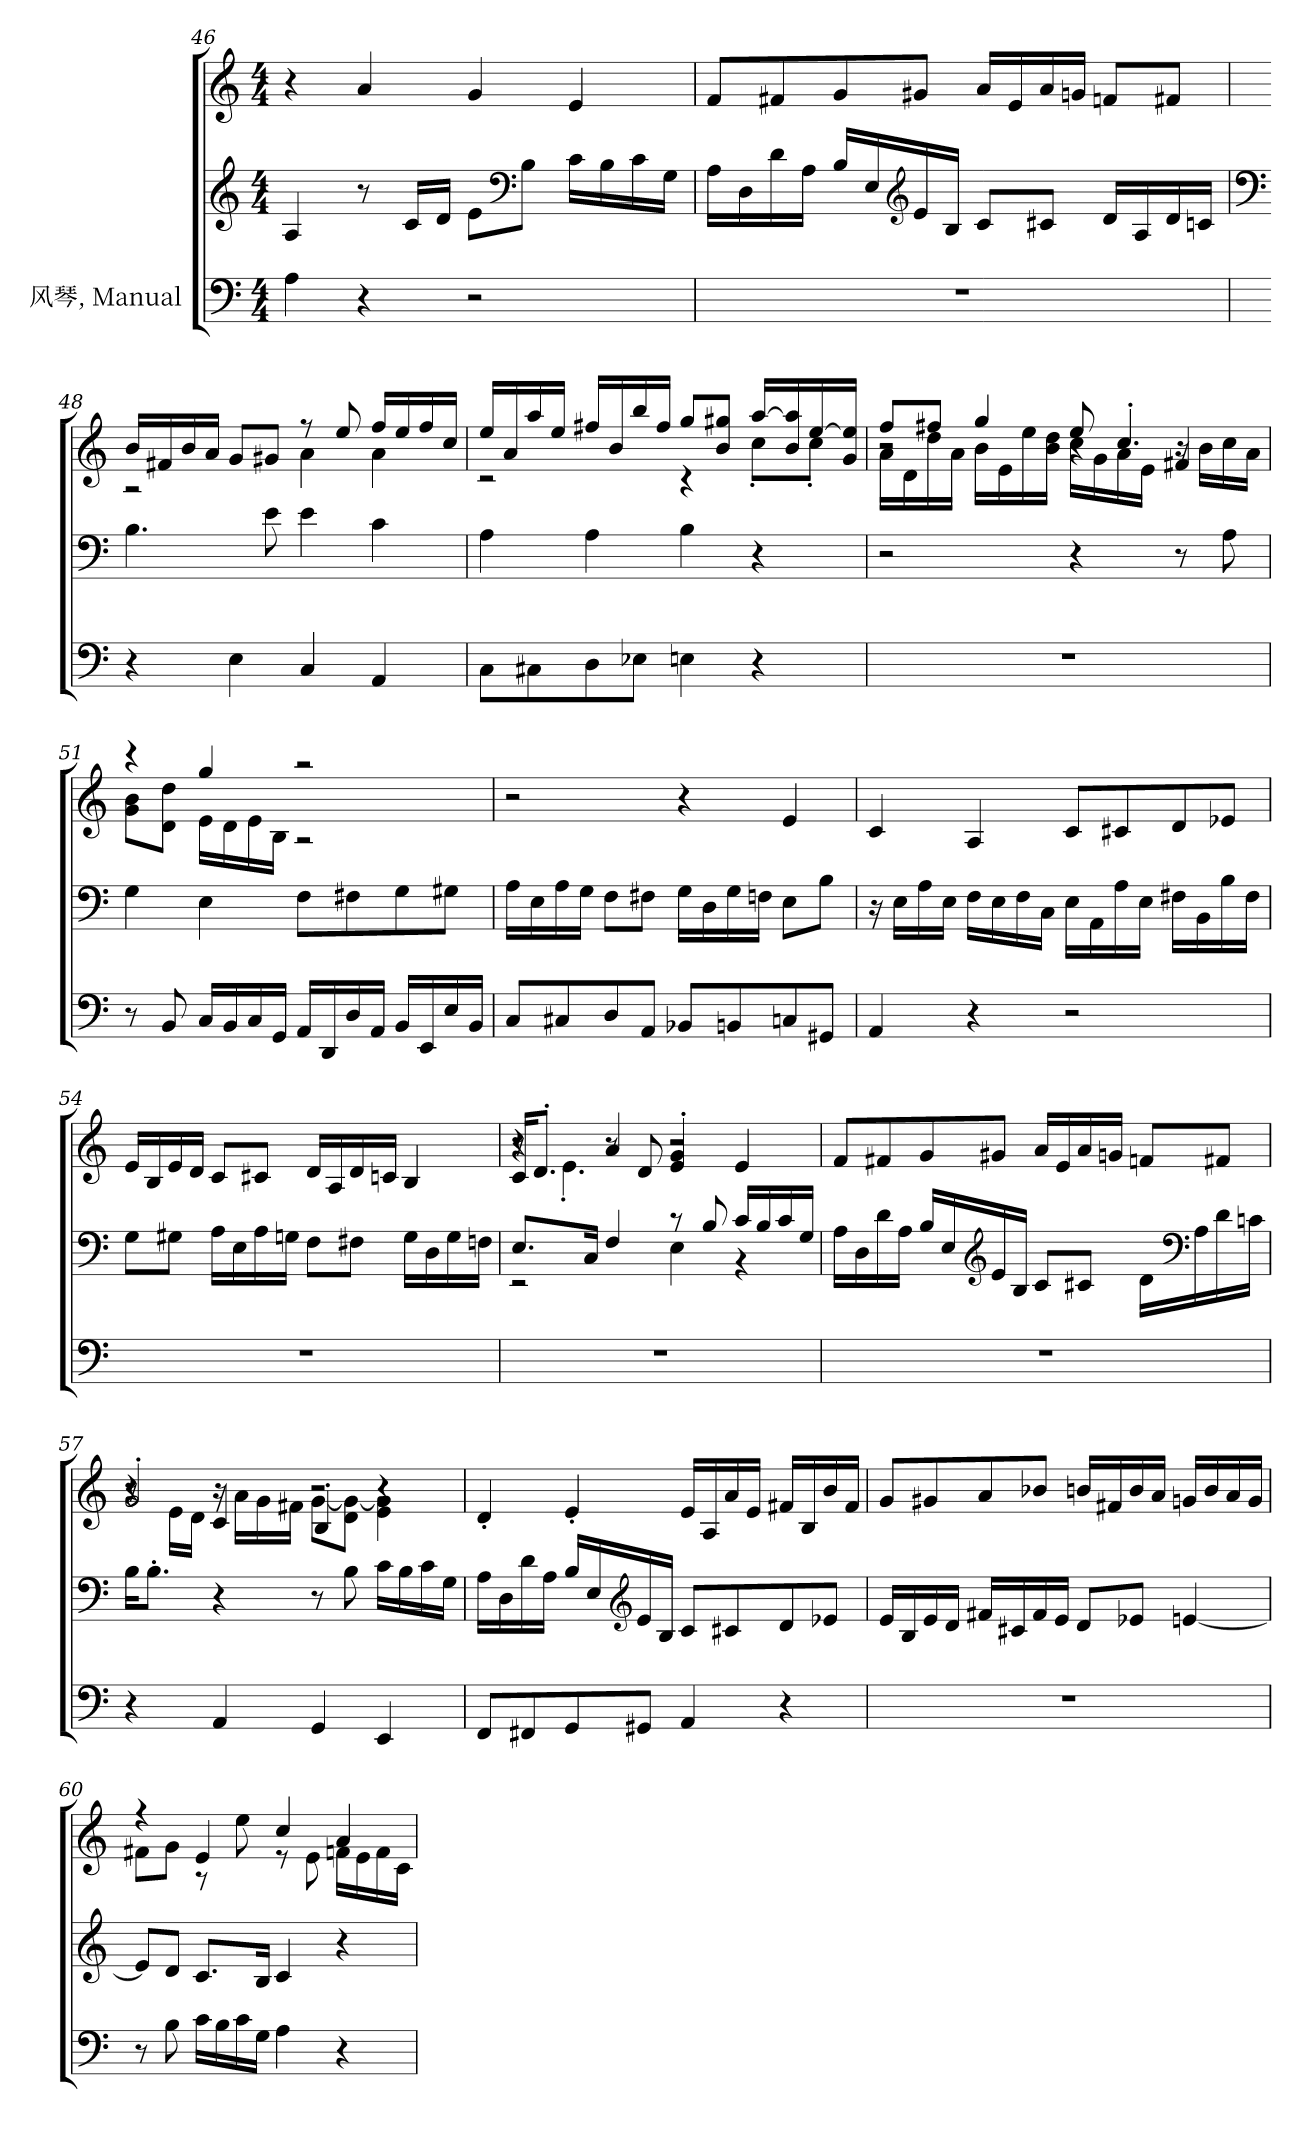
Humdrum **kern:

**kern	**kern	**kern
*part1	*part1	*part1
*staff3	*staff2	*staff1
*I"风琴, Manual	*	*
*clefF4	*clefG2	*clefG2
*k[]	*k[]	*k[]
*M4/4	*M4/4	*M4/4
=46	=46	=46
4A\	4A/	4r
4r	8r	4a/
.	16c/LL	.
.	16d/JJ	.
2r	8e\L	4g/
*	*clefF4	*
.	8B\J	.
.	16c\LL	4e/
.	16B\	.
.	16c\	.
.	16G\JJ	.
!!LO:LB:g=z
=47	=47	=47
1r	16A\LL	8f/L
.	16D\	.
.	16d\	8f#X/
.	16A\JJ	.
.	16B/LL	8g/
.	16E/	.
*	*clefG2	*
.	16e/	8g#X/J
.	16B/JJ	.
.	8c/L	16a/LL
.	.	16e/
.	8c#X/J	16a/
.	.	16gn/JJ
.	16d/LL	8fn/L
.	16A/	.
.	16d/	8f#X/J
.	16cn/JJ	.
=48	=48	=48
*	*clefF4	*
*	*	*^
4r	4.B\	16b/LL	2r
.	.	16f#X/	.
.	.	16b/	.
.	.	16a/JJ	.
4E\	.	8g/L	.
.	8e\	8g#X/J	.
4C/	4e\	8r	4a\
.	.	8ee/	.
4AA/	4c\	16ff/LL	4a\
.	.	16ee/	.
.	.	16ff/	.
.	.	16cc/JJ	.
!!LO:LB:g=z	!!
=49	=49	=49	=49
8C\L	4A\	16ee/LL	2r
.	.	16a/	.
8C#X\	.	16aa/	.
.	.	16ee/JJ	.
8D\	4A\	16ff#X/LL	.
.	.	16b/	.
8E-X\J	.	16bb/	.
.	.	16ff#/JJ	.
4En\	4B\	8gg/L	4r
.	.	8b/ 8gg#X/J	.
4r	4r	[16aa/LL	8cc'\L
.	.	16b/ 16aa/]	.
.	.	[16ee/	8cc'\J
.	.	16g/ 16ee/]JJ	.
=50	=50	=50	=50
*	*	*	*^
1r	2r	8ff/L	16a\LL	2r
.	.	.	16d\	.
.	.	8ff#X/J	16dd\	.
.	.	.	16a\JJ	.
.	.	4gg/	16b\LL	.
.	.	.	16e\	.
.	.	.	16ee\	.
.	.	.	16b\ 16dd\JJ	.
.	4r	8ee/	16cc\LL	4r
.	.	.	16g\	.
.	.	4.cc'/	16a\	.
.	.	.	16e\JJ	.
.	8r	.	16r	4f#X/
.	.	.	16b\LL	.
.	8A\	.	16cc\	.
.	.	.	16a\JJ	.
*	*	*	*v	*v
!!LO:PB:g=z
=51	=51	=51	=51
8r	4G\	4r	8g\ 8b\L
8BB/	.	.	8d\ 8dd\J
16C/LL	4E\	4gg/	16e\LL
16BB/	.	.	16d\
16C/	.	.	16e\
16GG/JJ	.	.	16B\JJ
16AA/LL	8F\L	2r	2r
16DD/	.	.	.
16D/	8F#X\	.	.
16AA/JJ	.	.	.
16BB/LL	8G\	.	.
16EE/	.	.	.
16E/	8G#X\J	.	.
16BB/JJ	.	.	.
*	*	*v	*v
=52	=52	=52
8C/L	16A\LL	2r
.	16E\	.
8C#X/	16A\	.
.	16G\JJ	.
8D/	8F\L	.
8AA/J	8F#X\J	.
8BB-X/L	16G\LL	4r
.	16D\	.
8BBn/	16G\	.
.	16Fn\JJ	.
8Cn/	8E\L	4e/
8GG#X/J	8B\J	.
=53	=53	=53
4AA/	16r	4c/
.	16E\LL	.
.	16A\	.
.	16E\JJ	.
4r	16F\LL	4A/
.	16E\	.
.	16F\	.
.	16C\JJ	.
2r	16E\LL	8c/L
.	16AA\	.
.	16A\	8c#X/
.	16E\JJ	.
.	16F#X\LL	8d/
.	16BB\	.
.	16B\	8e-X/J
.	16F#\JJ	.
!!LO:LB:g=z
=54	=54	=54
1r	8G\L	16e/LL
.	.	16B/
.	8G#X\J	16e/
.	.	16d/JJ
.	16A\LL	8c/L
.	16E\	.
.	16A\	8c#X/J
.	16Gn\JJ	.
.	8F\L	16d/LL
.	.	16A/
.	8F#X\J	16d/
.	.	16cn/JJ
.	16G\LL	4B/
.	16D\	.
.	16G\	.
.	16Fn\JJ	.
=55	=55	=55
*	*^	*^
*	*	*	*	*^
1r	8.E/L	2r	4r	8r	16c/KL
.	.	.	.	.	8.d'/J
.	.	.	.	4.e'\	.
.	16C/Jk	.	.	.	.
.	4F/	.	4a/	.	8r
.	.	.	.	.	8d/
.	8r	4E\	2r	2r	4e/' 4g/'
.	8B/	.	.	.	.
.	16c/LL	4r	.	.	4e/
.	16B/	.	.	.	.
.	16c/	.	.	.	.
.	16G/JJ	.	.	.	.
*	*v	*v	*	*	*
*	*	*v	*v	*v
!!LO:LB:g=z
=56	=56	=56
1r	16A\LL	8f/L
.	16D\	.
.	16d\	8f#X/
.	16A\JJ	.
.	16B/LL	8g/
.	16E/	.
*	*clefG2	*
.	16e/	8g#X/J
.	16B/JJ	.
.	8c/L	16a/LL
.	.	16e/
.	8c#X/J	16a/
.	.	16gn/JJ
.	16d\LL	8fn/L
*	*clefF4	*
.	16A\	.
.	16d\	8f#X/J
.	16cn\JJ	.
=57	=57	=57
*	*	*^
*	*	*	*^
4r	16B\KL	2g'/	8r	4r
.	8.B'\J	.	.	.
.	.	.	16e\LL	.
.	.	.	16d\JJ	.
4AA/	4r	.	16r	4c/
.	.	.	16a\LL	.
.	.	.	16g\	.
.	.	.	16f#X\JJ	.
4GG/	8r	2r	[8g\L	4B'/
.	8B\	.	8d\ 8g\_J	.
4EE/	16c\LL	.	4e\ 4g\]	4r
.	16B\	.	.	.
.	16c\	.	.	.
.	16G\JJ	.	.	.
*	*	*v	*v	*v
!!LO:LB:g=z
=58	=58	=58
8FF/L	16A\LL	4d'/
.	16D\	.
8FF#X/	16d\	.
.	16A\JJ	.
8GG/	16B/LL	4e'/
.	16E/	.
*	*clefG2	*
8GG#X/J	16e/	.
.	16B/JJ	.
4AA/	8c/L	16e/LL
.	.	16A/
.	8c#X/	16a/
.	.	16e/JJ
4r	8d/	16f#X/LL
.	.	16B/
.	8e-X/J	16b/
.	.	16f#/JJ
=59	=59	=59
1r	16e/LL	8g/L
.	16B/	.
.	16e/	8g#X/
.	16d/JJ	.
.	16f#X/LL	8a/
.	16c#X/	.
.	16f#/	8b-X/J
.	16e/JJ	.
.	8d/L	16bn/LL
.	.	16f#X/
.	8e-X/J	16b/
.	.	16a/JJ
.	[4en/	16gn/LL
.	.	16b/
.	.	16a/
.	.	16g/JJ
!!LO:PB:g=z
=60	=60	=60
*	*	*^
8r	8e/L]	4r	8f#X\L
8B\	8d/J	.	8g\J
16c\LL	8.c/L	4e/	8r
16B\	.	.	.
16c\	.	.	8ee\
16G\JJ	16B/Jk	.	.
4A\	4c/	4cc/	8r
.	.	.	8e\
4r	4r	4a/	16fn\LL
.	.	.	16e\
.	.	.	16f\
.	.	.	16c\JJ
*	*	*v	*v
=	=	=
*-	*-	*-
